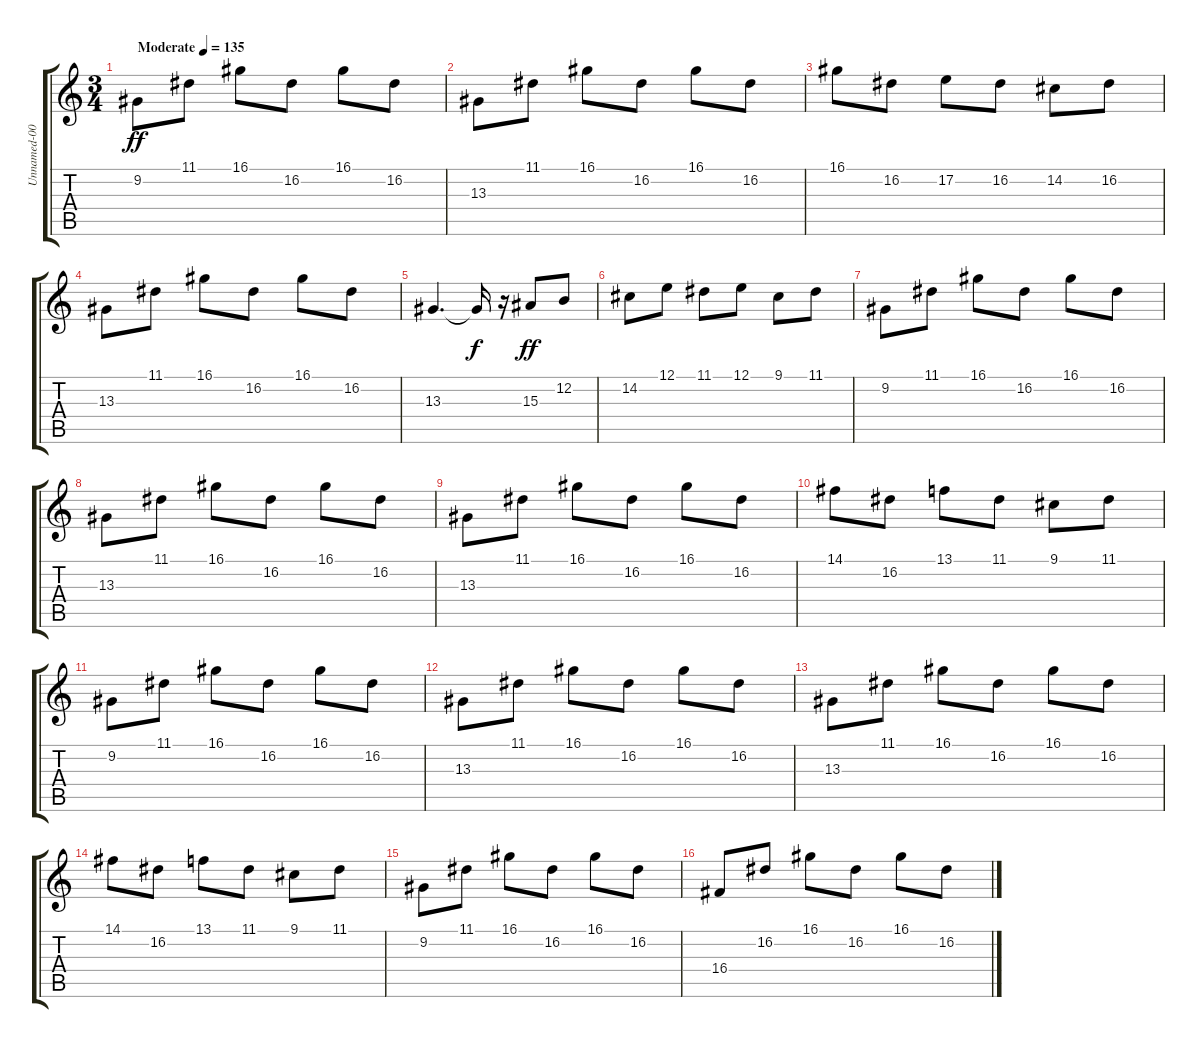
\track ("Unnamed-001" "Unnamed-00") {instrument electricpiano2}
\staff {score tabs}
\tuning (E4 B3 G3 D3 A2 E2) {hide}
\ts (3 4)
\tempo (135 "Moderate")
\clef g2
\ks c
9.2.8{dy ff instrument electricpiano2} 11.1.8 16.1.8 16.2.8 16.1.8 16.2.8 |
13.3.8 11.1.8 16.1.8 16.2.8 16.1.8 16.2.8 |
16.1.8 16.2.8 17.2.8 16.2.8 14.2.8 16.2.8 |
13.3.8 11.1.8 16.1.8 16.2.8 16.1.8 16.2.8 |
13.3.4{d} 13.3{t}.16{dy f} r.16 15.3.8{dy ff} 12.2.8 |
14.2.8 12.1.8 11.1.8 12.1.8 9.1.8 11.1.8 |
9.2.8 11.1.8 16.1.8 16.2.8 16.1.8 16.2.8 |
13.3.8 11.1.8 16.1.8 16.2.8 16.1.8 16.2.8 |
13.3.8 11.1.8 16.1.8 16.2.8 16.1.8 16.2.8 |
14.1.8 16.2.8 13.1.8 11.1.8 9.1.8 11.1.8 |
9.2.8 11.1.8 16.1.8 16.2.8 16.1.8 16.2.8 |
13.3.8 11.1.8 16.1.8 16.2.8 16.1.8 16.2.8 |
13.3.8 11.1.8 16.1.8 16.2.8 16.1.8 16.2.8 |
14.1.8 16.2.8 13.1.8 11.1.8 9.1.8 11.1.8 |
9.2.8 11.1.8 16.1.8 16.2.8 16.1.8 16.2.8 |
16.4.8 16.2.8 16.1.8 16.2.8 16.1.8 16.2.8
